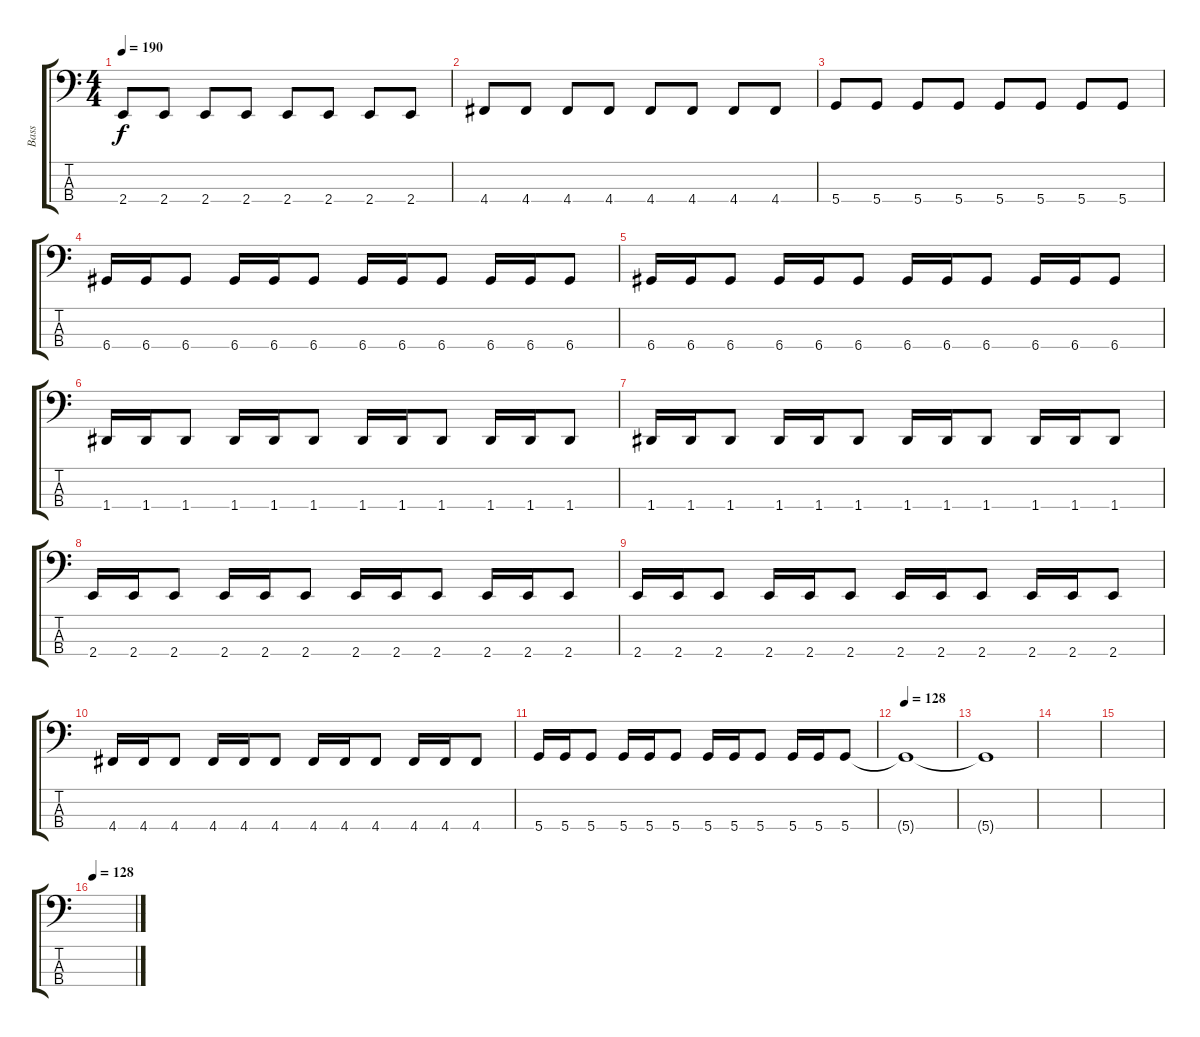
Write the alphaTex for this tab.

\track ("Bass" "Bass") {instrument electricbasspick}
\staff {score tabs}
\tuning (G2 D2 A1 D1) {hide}
\ts (4 4)
\tempo 190
\clef f4
\ks c
2.4.8{dy f} 2.4.8 2.4.8 2.4.8 2.4.8 2.4.8 2.4.8 2.4.8 |
4.4.8 4.4.8 4.4.8 4.4.8 4.4.8 4.4.8 4.4.8 4.4.8 |
5.4.8 5.4.8 5.4.8 5.4.8 5.4.8 5.4.8 5.4.8 5.4.8 |
6.4.16 6.4.16 6.4.8 6.4.16 6.4.16 6.4.8 6.4.16 6.4.16 6.4.8 6.4.16 6.4.16 6.4.8 |
6.4.16 6.4.16 6.4.8 6.4.16 6.4.16 6.4.8 6.4.16 6.4.16 6.4.8 6.4.16 6.4.16 6.4.8 |
1.4.16 1.4.16 1.4.8 1.4.16 1.4.16 1.4.8 1.4.16 1.4.16 1.4.8 1.4.16 1.4.16 1.4.8 |
1.4.16 1.4.16 1.4.8 1.4.16 1.4.16 1.4.8 1.4.16 1.4.16 1.4.8 1.4.16 1.4.16 1.4.8 |
2.4.16 2.4.16 2.4.8 2.4.16 2.4.16 2.4.8 2.4.16 2.4.16 2.4.8 2.4.16 2.4.16 2.4.8 |
2.4.16 2.4.16 2.4.8 2.4.16 2.4.16 2.4.8 2.4.16 2.4.16 2.4.8 2.4.16 2.4.16 2.4.8 |
4.4.16 4.4.16 4.4.8 4.4.16 4.4.16 4.4.8 4.4.16 4.4.16 4.4.8 4.4.16 4.4.16 4.4.8 |
5.4.16 5.4.16 5.4.8 5.4.16 5.4.16 5.4.8 5.4.16 5.4.16 5.4.8 5.4.16 5.4.16 5.4.8 |
\tempo 125
\tempo 128
5.4{t}.1 |
5.4{t}.1 |
|
|
\tempo 128
